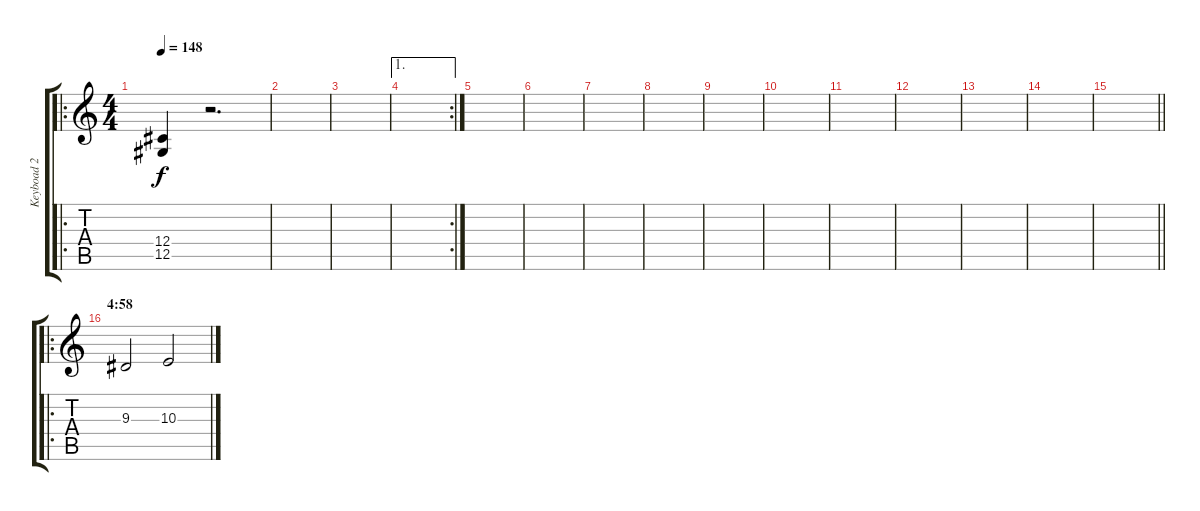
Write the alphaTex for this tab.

\track ("Keyboad 2" "Keyboad 2") {instrument stringensemble1}
\staff {score tabs}
\tuning (Eb4 Bb3 Gb3 Db3 Ab2 Eb2) {hide}
\ro
\ts (4 4)
\tempo 148
\clef g2
\ks c
(12.4 12.5).4{dy f volume 8 instrument choiraahs} r.2{d} |
|
|
\ae 1
\rc 2
|
|
|
|
|
|
|
|
|
|
|
\barLineRight lightlight
|
\ro
\section ("" "4:58")
9.3.2 10.3.2
